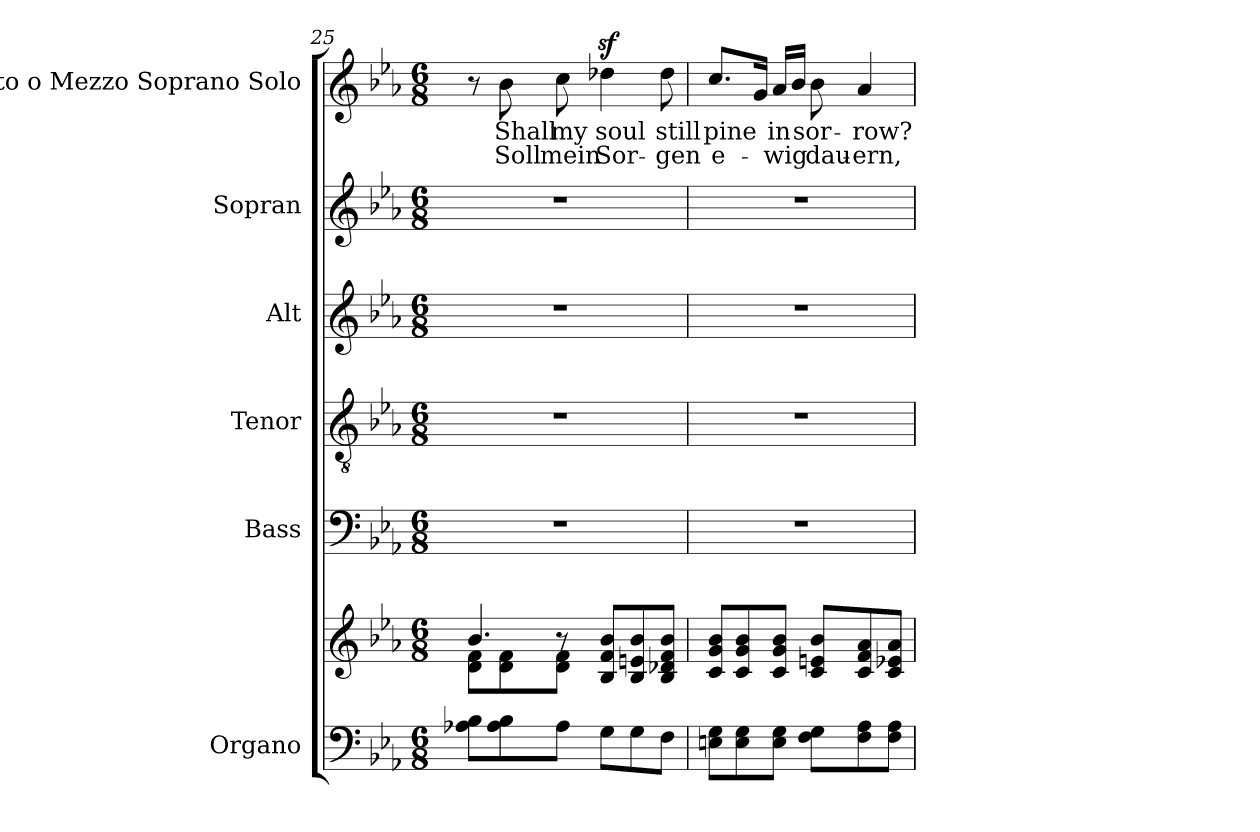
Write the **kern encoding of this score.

**kern	**kern	**kern	**kern	**kern	**kern	**kern	**text	**text
*part6	*part6	*part5	*part4	*part3	*part2	*part1	*part1	*part1
*staff7	*staff6	*staff5	*staff4	*staff3	*staff2	*staff1	*staff1	*staff1
*I"Organo	*	*I"Bass	*I"Tenor	*I"Alt	*I"Sopran	*I"Alto o Mezzo Soprano Solo	*	*
*	*	*I'B	*I'T	*I'A	*I'S	*I'S o l o	*	*
!!LO:LB:g=z
*clefF4	*clefG2	*clefF4	*clefGv2	*clefG2	*clefG2	*clefG2	*	*
*k[b-e-a-]	*k[b-e-a-]	*k[b-e-a-]	*k[b-e-a-]	*k[b-e-a-]	*k[b-e-a-]	*k[b-e-a-]	*	*
*E-:	*E-:	*E-:	*E-:	*E-:	*E-:	*E-:	*	*
*M6/8	*M6/8	*M6/8	*M6/8	*M6/8	*M6/8	*M6/8	*	*
=25	=25	=25	=25	=25	=25	=25	=25	=25
*	*^	*	*	*	*	*	*	*
*	*	*^	*	*	*	*	*	*	*
8A-X\ 8B-\L	4.b-/	8d\ 8f\L	4ryy	2.r	2.r	2.r	2.r	8r	.	.
8A-\ 8B-\	.	8d\ 8f\	.	.	.	.	.	8b-\	Shall	Soll
8A-\J	.	8d\ 8f\J	8r	.	.	.	.	8cc\	my	mein
8G\L	8B-/ 8f/ 8b-/L	4.ryy	4.ryy	.	.	.	.	4dd-Xz>\	soul	Sor-
8G\	8B-/ 8en/ 8b-/	.	.	.	.	.	.	.	.	.
8F\J	8B-/ 8d-X/ 8f/ 8b-/J	.	.	.	.	.	.	8dd-\	still	-gen
*	*v	*v	*v	*	*	*	*	*	*	*
=26	=26	=26	=26	=26	=26	=26	=26	=26
8En\ 8G\L	8c/ 8g/ 8b-/L	2.r	2.r	2.r	2.r	8.cc/L	pine	e-
8E\ 8G\	8c/ 8g/ 8b-/	.	.	.	.	.	.	.
.	.	.	.	.	.	16g/Jk	.	.
8E\ 8G\J	8c/ 8g/ 8b-/J	.	.	.	.	16a-/LL	in	-wig
.	.	.	.	.	.	16b-/JJ	.	.
8F\ 8G\L	8c/ 8en/ 8b-/L	.	.	.	.	8b-\	sor-	dau-
8F\ 8A-\	8c/ 8f/ 8a-/	.	.	.	.	4a-/	-row?	-ern,
8F\ 8A-\J	8c/ 8e-X/ 8a-/J	.	.	.	.	.	.	.
=	=	=	=	=	=	=	=	=
*-	*-	*-	*-	*-	*-	*-	*-	*-
